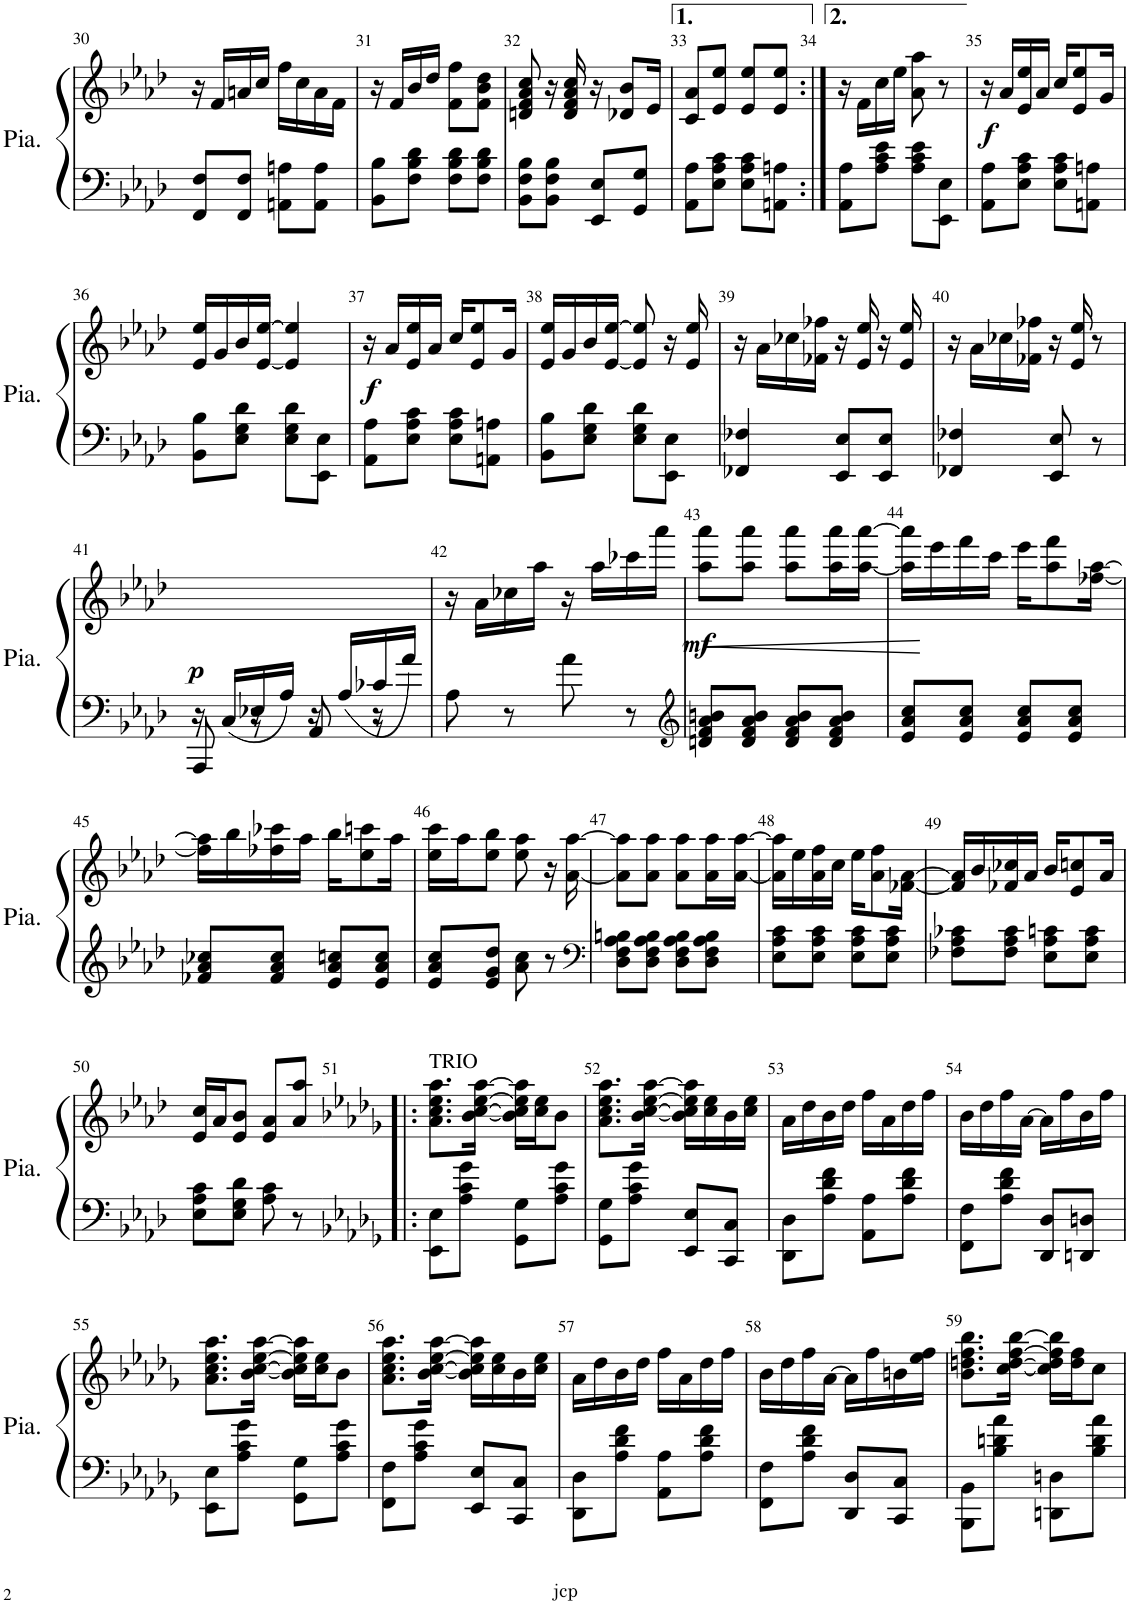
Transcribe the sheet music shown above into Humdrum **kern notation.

**kern	**kern	**dynam
*part1	*part1	*part1
*staff2	*staff1	*staff1/2
*I"Piano	*	*
*I'Pia.	*	*
!!LO:PB:g=z
*clefF4	*clefG2	*
*k[b-e-a-d-]	*k[b-e-a-d-]	*
*M2/4	*M2/4	*
=30	=30	=30
8FF/ 8F/L	16r	.
.	16f/LL	.
8FF/ 8F/J	16an/	.
.	16cc/JJ	.
8AAn\ 8An\L	16ff\LL	.
.	16cc\	.
8AA\ 8A\J	16a\	.
.	16f\JJ	.
=31	=31	=31
8BB-\ 8B-\L	16r	.
.	16f/LL	.
8F\ 8B-\ 8d-\J	16b-/	.
.	16dd-/JJ	.
8F\ 8B-\ 8d-\L	8f\ 8ff\L	.
8F\ 8B-\ 8d-\J	8f\ 8b-\ 8dd-\J	.
=32	=32	=32
8BB-\ 8F\ 8B-\L	8dn/ 8f/ 8a-/ 8cc/	.
8BB-\ 8F\ 8B-\J	16r	.
.	16d/ 16f/ 16a-/ 16cc/	.
8EE-/ 8E-/L	16r	.
.	8d-X/ 8b-/L	.
8GG/ 8G/J	.	.
.	16e-/Jk	.
=33	=33	=33
8AA-\ 8A-\L	8c/ 8a-/L	.
8E-\ 8A-\ 8c\J	8e-/ 8ee-/J	.
8E-\ 8A-\ 8c\L	8e-/ 8ee-/L	.
8AAn\ 8An\J	8e-/ 8ee-/J	.
=34:|!	=34:|!	=34:|!
8AA-\ 8A-\L	16r	.
.	16f\LL	.
8A-\ 8c\ 8e-\J	16cc\	.
.	16ee-\JJ	.
8A-\ 8c\ 8e-\L	8a-\ 8aa-\	.
8EE-\ 8E-\J	8r	.
=35	=35	=35
!	!	!LO:DY:b
8AA-\ 8A-\L	16r	f
.	16a-/LL	.
8E-\ 8A-\ 8c\J	16e-/ 16ee-/	.
.	16a-/JJ	.
8E-\ 8A-\ 8c\L	16cc/KL	.
.	8e-/ 8ee-/	.
8AAn\ 8An\J	.	.
.	16g/Jk	.
!!LO:LB:g=z
=36	=36	=36
8BB-\ 8B-\L	16e-/ 16ee-/LL	.
.	16g/	.
8E-\ 8G\ 8d-\J	16b-/	.
.	[16e-/ [16ee-/JJ	.
8E-\ 8G\ 8d-\L	4e-/] 4ee-/]	.
8EE-\ 8E-\J	.	.
=37	=37	=37
!	!	!LO:DY:b
8AA-\ 8A-\L	16r	f
.	16a-/LL	.
8E-\ 8A-\ 8c\J	16e-/ 16ee-/	.
.	16a-/JJ	.
8E-\ 8A-\ 8c\L	16cc/KL	.
.	8e-/ 8ee-/	.
8AAn\ 8An\J	.	.
.	16g/Jk	.
=38	=38	=38
8BB-\ 8B-\L	16e-/ 16ee-/LL	.
.	16g/	.
8E-\ 8G\ 8d-\J	16b-/	.
.	[16e-/ [16ee-/JJ	.
8E-\ 8G\ 8d-\L	8e-/] 8ee-/]	.
8EE-\ 8E-\J	16r	.
.	16e-/ 16ee-/	.
=39	=39	=39
4FF-X/ 4F-X/	16r	.
.	16a-\LL	.
.	16cc-X\	.
.	16f-X\ 16ff-X\JJ	.
8EE-/ 8E-/L	16r	.
.	16e-/ 16ee-/	.
8EE-/ 8E-/J	16r	.
.	16e-/ 16ee-/	.
=40	=40	=40
4FF-X/ 4F-X/	16r	.
.	16a-\LL	.
.	16cc-X\	.
.	16f-X\ 16ff-X\JJ	.
8EE-/ 8E-/	16r	.
.	16e-/ 16ee-/	.
8r	8r	.
!!LO:LB:g=z
=41	=41	=41
*^	*^	*
!	!	!	!	!LO:DY:b
16ryy	8AAA-/	16r	8ryy	p
16C/LL	.	8.ryy	.	.
16E-X/	8r	.	8r	.
16A-/JJ	.	.	.	.
16ryy	8AA-/	16r	8ryy	.
16A-/LL	.	8.ryy	.	.
16c-X/	8r	.	8r	.
16a-/JJ	.	.	.	.
*v	*v	*	*	*
*	*v	*v	*
=42	=42	=42
8A-\	16r	.
.	16a-\LL	.
8r	16cc-X\	.
.	16aa-\JJ	.
8a-\	16r	.
.	16aa-\LL	.
8r	16ccc-X\	.
.	16aaa-\JJ	.
=43	=43	=43
*clefG2	*	*
!	!	!LO:DY:b
8dn/ 8f/ 8a-/ 8bn/L	8aa-\ 8aaa-\L	mf
!	!	!LO:HP:b
8d/ 8f/ 8a-/ 8b/J	8aa-\ 8aaa-\J	<
8d/ 8f/ 8a-/ 8b/L	8aa-\ 8aaa-\L	.
8d/ 8f/ 8a-/ 8b/J	16aa-\ 16aaa-\L	.
.	[16aa-\ [16aaa-\JJ	.
=44	=44	=44
8e-/ 8a-/ 8cc/L	16aa-\] 16aaa-\]LL	.
.	16eee-\	[
8e-/ 8a-/ 8cc/J	16fff\	.
.	16ccc\JJ	.
8e-/ 8a-/ 8cc/L	16eee-\KL	.
.	8aa-\ 8fff\	.
8e-/ 8a-/ 8cc/J	.	.
.	[16ff-X\ [16aa-\Jk	.
!!LO:LB:g=z
=45	=45	=45
8f-X/ 8a-/ 8cc-X/L	16ff-\] 16aa-\]LL	.
.	16bb-\	.
8f-/ 8a-/ 8cc-/J	16ff-X\ 16ccc-X\	.
.	16aa-\JJ	.
8e-/ 8a-/ 8ccn/L	16bb-\KL	.
.	8ee-\ 8cccn\	.
8e-/ 8a-/ 8cc/J	.	.
.	16aa-\Jk	.
=46	=46	=46
8e-/ 8a-/ 8cc/L	16ee-\ 16ccc\LL	.
.	16aa-\J	.
8e-/ 8g/ 8dd-/J	8ee-\ 8bb-\J	.
8a-\ 8cc\	8ee-\ 8aa-\	.
8r	16r	.
.	[16a-\ [16aa-\	.
=47	=47	=47
*clefF4	*	*
8D-\ 8F\ 8A-\ 8Bn\L	8a-\] 8aa-\]L	.
8D-\ 8F\ 8A-\ 8B\J	8a-\ 8aa-\J	.
8D-\ 8F\ 8A-\ 8B\L	8a-\ 8aa-\L	.
8D-\ 8F\ 8A-\ 8B\J	16a-\ 16aa-\L	.
.	[16a-\ [16aa-\JJ	.
=48	=48	=48
8E-\ 8A-\ 8c\L	16a-\] 16aa-\]LL	.
.	16ee-\	.
8E-\ 8A-\ 8c\J	16a-\ 16ff\	.
.	16cc\JJ	.
8E-\ 8A-\ 8c\L	16ee-\KL	.
.	8a-\ 8ff\	.
8E-\ 8A-\ 8c\J	.	.
.	[16f-X\ [16a-\Jk	.
=49	=49	=49
8F-X\ 8A-\ 8c-X\L	16f-/] 16a-/]LL	.
.	16b-/	.
8F-\ 8A-\ 8c-\J	16f-X/ 16cc-X/	.
.	16a-/JJ	.
8E-\ 8A-\ 8cn\L	16b-/KL	.
.	8e-/ 8ccn/	.
8E-\ 8A-\ 8c\J	.	.
.	16a-/Jk	.
!!LO:LB:g=z
=50	=50	=50
8E-\ 8A-\ 8c\L	16e-/ 16cc/LL	.
.	16a-/J	.
8E-\ 8G\ 8d-\J	8e-/ 8b-/J	.
8A-\ 8c\	8e-/ 8a-/L	.
8r	8a-/ 8aa-/J	.
=51!|:	=51!|:	=51!|:
*k[b-e-a-d-g-]	*k[b-e-a-d-g-]	*
!	!LO:TX:a:t=TRIO	!
8EE-\ 8E-\L	8.a-\ 8.cc\ 8.ee-\ 8.aa-\L	.
8A-\ 8c\ 8g-\J	.	.
.	[16b-\ [16cc\ [16ee-\ [16aa-\Jk	.
8GG-\ 8G-\L	16b-\] 16cc\] 16ee-\] 16aa-\]LL	.
.	16cc\ 16ee-\J	.
8A-\ 8c\ 8g-\J	8b-\J	.
=52	=52	=52
8GG-\ 8G-\L	8.a-\ 8.cc\ 8.ee-\ 8.aa-\L	.
8A-\ 8c\ 8g-\J	.	.
.	[16b-\ [16cc\ [16ee-\ [16aa-\Jk	.
8EE-/ 8E-/L	16b-\] 16cc\] 16ee-\] 16aa-\]LL	.
.	16cc\ 16ee-\	.
8CC/ 8C/J	16b-\	.
.	16cc\ 16ee-\JJ	.
=53	=53	=53
8DD-\ 8D-\L	16a-\LL	.
.	16dd-\	.
8A-\ 8d-\ 8f\J	16b-\	.
.	16dd-\JJ	.
8AA-\ 8A-\L	16ff\LL	.
.	16a-\	.
8A-\ 8d-\ 8f\J	16dd-\	.
.	16ff\JJ	.
=54	=54	=54
8FF\ 8F\L	16b-\LL	.
.	16dd-\	.
8A-\ 8d-\ 8f\J	16ff\	.
.	[16a-\JJ	.
8DD-/ 8D-/L	16a-\LL]	.
.	16ff\	.
8DDn/ 8Dn/J	16b-\	.
.	16ff\JJ	.
!!LO:LB:g=z
=55	=55	=55
8EE-\ 8E-\L	8.a-\ 8.cc\ 8.ee-\ 8.aa-\L	.
8A-\ 8c\ 8g-\J	.	.
.	[16b-\ [16cc\ [16ee-\ [16aa-\Jk	.
8GG-\ 8G-\L	16b-\] 16cc\] 16ee-\] 16aa-\]LL	.
.	16cc\ 16ee-\J	.
8A-\ 8c\ 8g-\J	8b-\J	.
=56	=56	=56
8FF\ 8F\L	8.a-\ 8.cc\ 8.ee-\ 8.aa-\L	.
8A-\ 8c\ 8g-\J	.	.
.	[16b-\ [16cc\ [16ee-\ [16aa-\Jk	.
8EE-/ 8E-/L	16b-\] 16cc\] 16ee-\] 16aa-\]LL	.
.	16cc\ 16ee-\	.
8CC/ 8C/J	16b-\	.
.	16cc\ 16ee-\JJ	.
=57	=57	=57
8DD-\ 8D-\L	16a-\LL	.
.	16dd-\	.
8A-\ 8d-\ 8f\J	16b-\	.
.	16dd-\JJ	.
8AA-\ 8A-\L	16ff\LL	.
.	16a-\	.
8A-\ 8d-\ 8f\J	16dd-\	.
.	16ff\JJ	.
=58	=58	=58
8FF\ 8F\L	16b-\LL	.
.	16dd-\	.
8A-\ 8d-\ 8f\J	16ff\	.
.	[16a-\JJ	.
8DD-/ 8D-/L	16a-\LL]	.
.	16ff\	.
8CC/ 8C/J	16bn\	.
.	16ee-\ 16ff\JJ	.
=59	=59	=59
8BBB-\ 8BB-\L	8.b-\ 8.ddn\ 8.ff\ 8.bb-\L	.
8B-\ 8dn\ 8a-\J	.	.
.	[16cc\ [16dd\ [16ff\ [16bb-\Jk	.
8DDn\ 8Dn\L	16cc\] 16dd\] 16ff\] 16bb-\]LL	.
.	16dd\ 16ff\J	.
8B-\ 8d\ 8a-\J	8cc\J	.
=	=	=
*-	*-	*-
